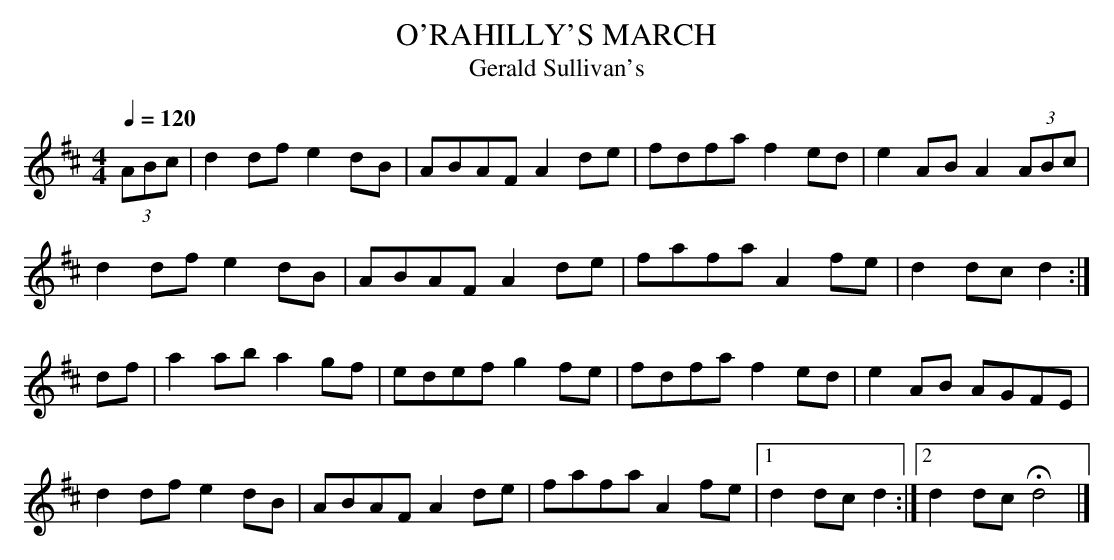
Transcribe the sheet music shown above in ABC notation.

X:1
T:O'RAHILLY'S MARCH
T:Gerald Sullivan's
M:4/4
L:1/8
Q:1/4=120
K:D
(3ABc|d2df e2dB|ABAF A2de|fdfa f2ed|e2AB A2 (3ABc|
d2df e2dB|ABAF A2de|fafa A2fe|d2dc d2 :|
df|a2ab a2gf|edef g2fe|fdfa f2ed|e2AB AGFE|
d2df e2dB|ABAF A2de|fafa A2fe|1d2dc d2 :|2 d2dc Hd4|]
